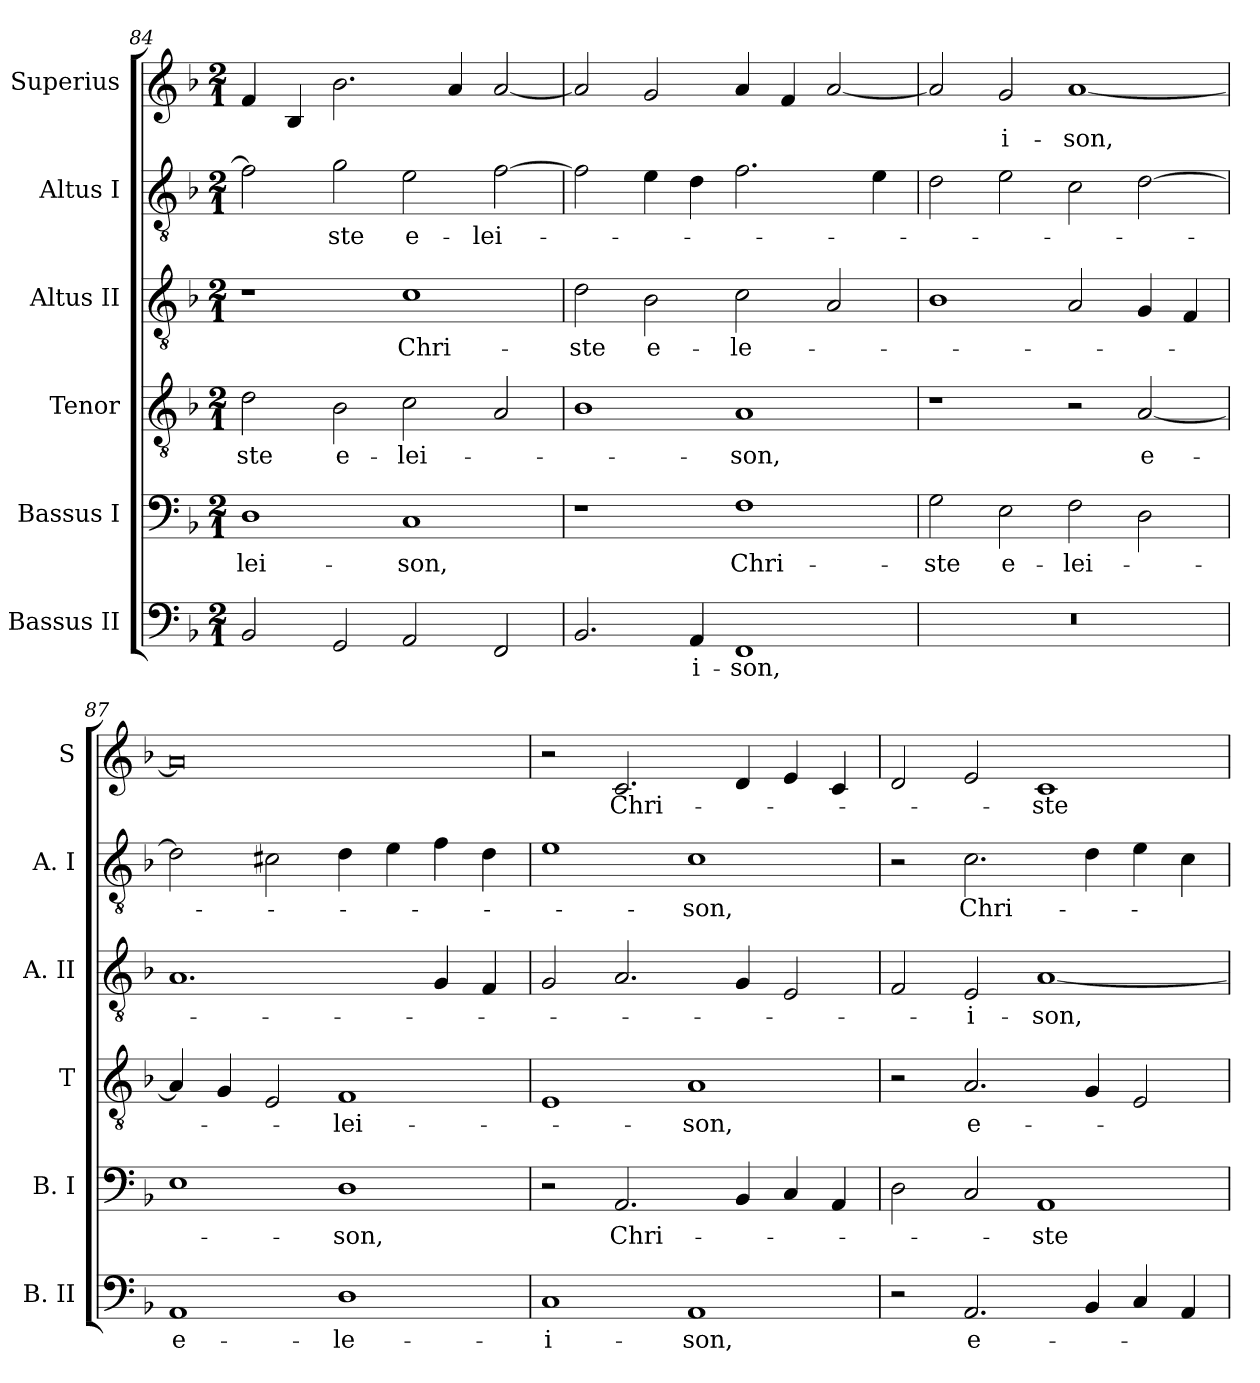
**kern	**text	**kern	**text	**kern	**text	**kern	**text	**kern	**text	**kern	**text
*part6	*part6	*part5	*part5	*part4	*part4	*part3	*part3	*part2	*part2	*part1	*part1
*staff6	*staff6	*staff5	*staff5	*staff4	*staff4	*staff3	*staff3	*staff2	*staff2	*staff1	*staff1
*I"Bassus II	*	*I"Bassus I	*	*I"Tenor	*	*I"Altus II	*	*I"Altus I	*	*I"Superius	*
*I'B. II	*	*I'B. I	*	*I'T	*	*I'A. II	*	*I'A. I	*	*I'S	*
*clefF4	*	*clefF4	*	*clefGv2	*	*clefGv2	*	*clefGv2	*	*clefG2	*
*k[b-]	*	*k[b-]	*	*k[b-]	*	*k[b-]	*	*k[b-]	*	*k[b-]	*
*F:	*	*F:	*	*F:	*	*F:	*	*F:	*	*F:	*
*M2/1	*	*M2/1	*	*M2/1	*	*M2/1	*	*M2/1	*	*M2/1	*
=84	=84	=84	=84	=84	=84	=84	=84	=84	=84	=84	=84
2BB-	.	1D	-lei-	2d	-ste	1r	.	2f]	.	4f	.
.	.	.	.	.	.	.	.	.	.	4B-	.
2GG	.	.	.	2B-	e-	.	.	2g	-ste	2.b-	.
2AA	.	1C	-son,	2c	-lei-	1c	Chri-	2e	e-	.	.
.	.	.	.	.	.	.	.	.	.	4a	.
2FF	.	.	.	2A	.	.	.	[2f	-lei-	[2a	.
=85	=85	=85	=85	=85	=85	=85	=85	=85	=85	=85	=85
2.BB-	.	1r	.	1B-	.	2d	-ste	2f]	.	2a]	.
.	.	.	.	.	.	2B-	e-	4e	.	2g	.
4AA	-i-	.	.	.	.	.	.	4d	.	.	.
1FF	-son,	1F	Chri-	1A	-son,	2c	-le-	2.f	.	4a	.
.	.	.	.	.	.	.	.	.	.	4f	.
.	.	.	.	.	.	2A	.	.	.	[2a	.
.	.	.	.	.	.	.	.	4e	.	.	.
=86	=86	=86	=86	=86	=86	=86	=86	=86	=86	=86	=86
0r	.	2G	-ste	1r	.	1B-	.	2d	.	2a]	.
.	.	2E	e-	.	.	.	.	2e	.	2g	-i-
.	.	2F	-lei-	2r	.	2A	.	2c	.	[1a	-son,
.	.	2D	.	[2A	e-	4G	.	[2d	.	.	.
.	.	.	.	.	.	4F	.	.	.	.	.
=87	=87	=87	=87	=87	=87	=87	=87	=87	=87	=87	=87
1AA	e-	1E	.	4A]	.	1.A	.	2d]	.	0a]	.
.	.	.	.	4G	.	.	.	.	.	.	.
.	.	.	.	2E	.	.	.	2c#X	.	.	.
1D	-le-	1D	-son,	1F	-lei-	.	.	4d	.	.	.
.	.	.	.	.	.	.	.	4e	.	.	.
.	.	.	.	.	.	4G	.	4f	.	.	.
.	.	.	.	.	.	4F	.	4d	.	.	.
=88	=88	=88	=88	=88	=88	=88	=88	=88	=88	=88	=88
1C	-i-	2r	.	1E	.	2G	.	1e	.	2r	.
.	.	2.AA	Chri-	.	.	2.A	.	.	.	2.c	Chri-
1AA	-son,	.	.	1A	-son,	.	.	1c	-son,	.	.
.	.	4BB-	.	.	.	4G	.	.	.	4d	.
.	.	4C	.	.	.	2E	.	.	.	4e	.
.	.	4AA	.	.	.	.	.	.	.	4c	.
=89	=89	=89	=89	=89	=89	=89	=89	=89	=89	=89	=89
2r	.	2D	.	2r	.	2F	.	2r	.	2d	.
2.AA	e-	2C	.	2.A	e-	2E	-i-	2.c	Chri-	2e	.
.	.	1AA	-ste	.	.	[1A	-son,	.	.	1c	-ste
4BB-	.	.	.	4G	.	.	.	4d	.	.	.
4C	.	.	.	2E	.	.	.	4e	.	.	.
4AA	.	.	.	.	.	.	.	4c	.	.	.
=	=	=	=	=	=	=	=	=	=	=	=
*-	*-	*-	*-	*-	*-	*-	*-	*-	*-	*-	*-
